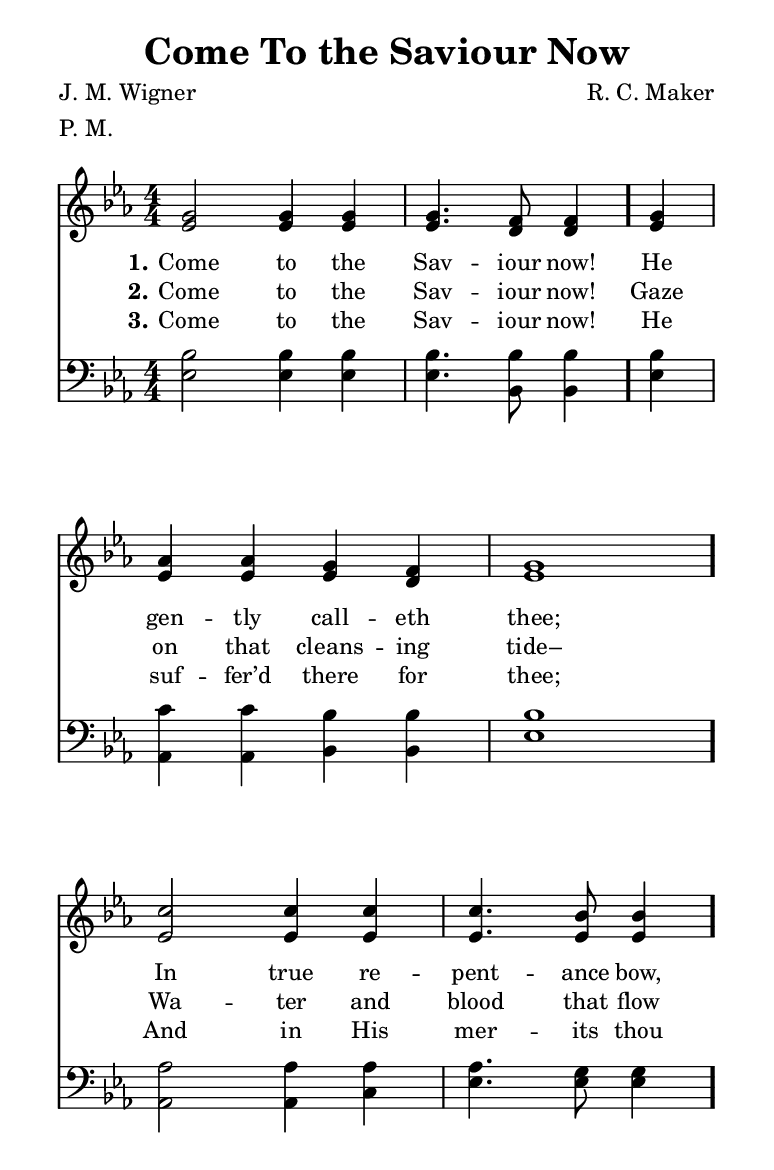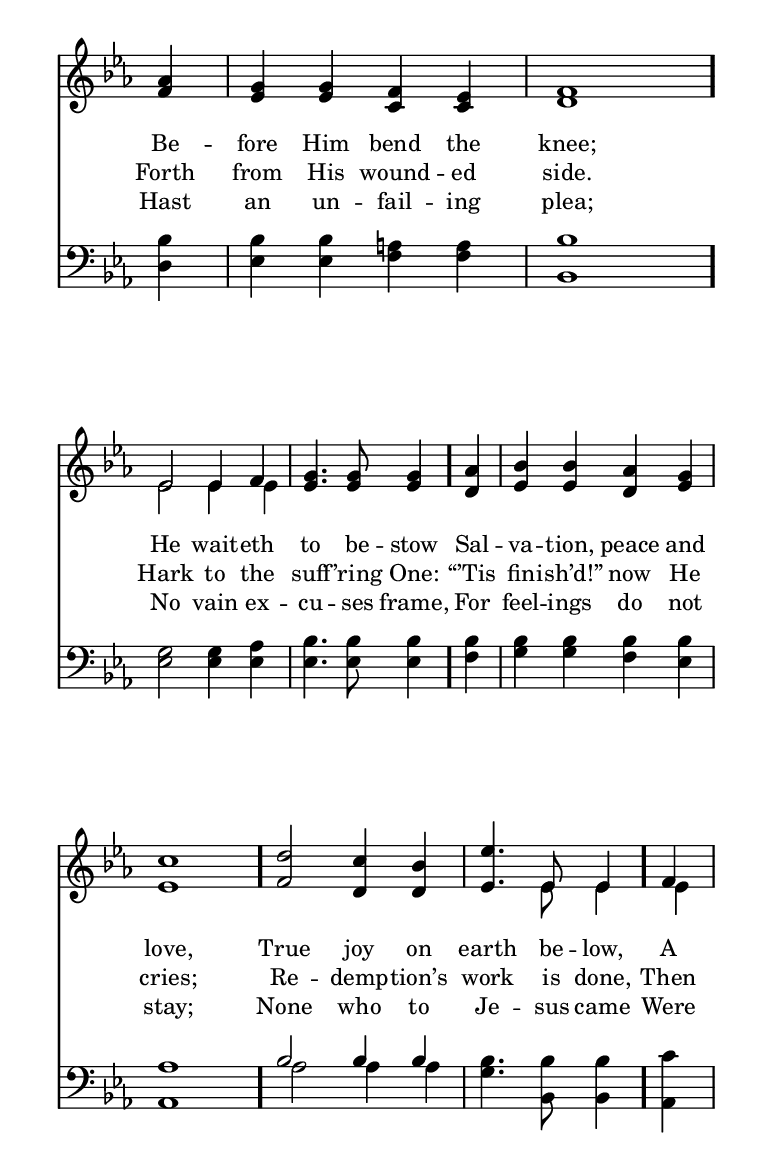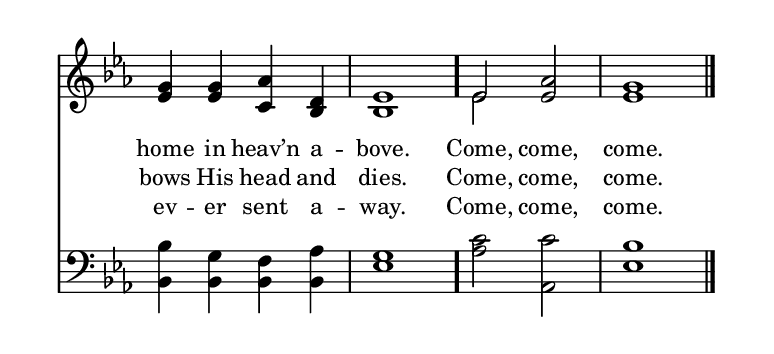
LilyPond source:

\include "common/global.ily"
\paper {
  \include "common/paper.ily"
}

\header{
  %gospel
  hymnnumber = "73"
  title = "Come To the Saviour Now"
  tunename = "Maker"
  meter = "P. M."
  poet = "J. M. Wigner"
  composer = "R. C. Maker"
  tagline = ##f
}

% for fermata in MIDI
ta = { \tempo 4=104 }
tb = { \tempo 4=52  }

patternAA = { c2 c4 c4 | c4. c8 c4 }
patternBA = { c4 | c4 c4 c4 c4 | c1 }
patternCA = { c4 | c4 c4 c4 c4 | c1 }
patternDA = { c2 c2 | c1 }

global = {
  \include "common/overrides.ily"
  \override Staff.TimeSignature.style = #'numbered
  \time 4/4
  \override Score.MetronomeMark.transparent = ##t % hide all fermata changes too
  \ta
  \key ees \major
  \autoBeamOff
}

notesSoprano = {
\global
\relative c'' {

  \changePitch \patternAA { g g g | g f f }
  \changePitch \patternBA { g | aes aes g f | g }
  \changePitch \patternAA { c c c | c bes bes }
  \changePitch \patternBA { aes | g g f ees | f }

  \changePitch \patternAA { ees ees f | g g g }
  \changePitch \patternCA { aes | bes bes aes g | c }
  \changePitch \patternAA { d c bes | ees ees, ees }
  \changePitch \patternCA { f | g g aes d, | ees }
  \changePitch \patternDA { ees aes | g }

  \bar "|."

}
}

notesAlto = {
\global
\relative e' {

  \changePitch \patternAA { ees ees ees | ees d d }
  \changePitch \patternBA { ees | ees ees ees d | ees }
  \changePitch \patternAA { ees ees ees | ees ees ees }
  \changePitch \patternBA { f | ees ees c c | d }

  \changePitch \patternAA { ees ees ees | ees ees ees }
  \changePitch \patternCA { d | ees ees d ees | ees }
  \changePitch \patternAA { f d d | ees ees ees }
  \changePitch \patternCA { ees | ees ees c bes | bes }
  \changePitch \patternDA { ees ees | ees }

}
}

notesTenor = {
\global
\relative a {

  \changePitch \patternAA { bes bes bes | bes bes bes }
  \changePitch \patternBA { bes | c c bes bes | bes }
  \changePitch \patternAA { aes aes aes | aes g g }
  \changePitch \patternBA { bes | bes bes a a | bes }

  \changePitch \patternAA { g g aes | bes bes bes }
  \changePitch \patternCA { bes | bes bes bes bes | aes }
  \changePitch \patternAA { bes bes bes | bes bes bes }
  \changePitch \patternCA { c | bes g f aes | g }
  \changePitch \patternDA { c c | bes }

}
}

notesBass = {
\global
\relative f {

  \changePitch \patternAA { ees ees ees | ees bes bes }
  \changePitch \patternBA { ees | aes, aes bes bes | ees }
  \changePitch \patternAA { aes, aes c | ees ees ees }
  \changePitch \patternBA { d | ees ees f f | bes, }

  \changePitch \patternAA { ees ees ees | ees ees ees }
  \changePitch \patternCA { f | g g f ees | aes, }
  \changePitch \patternAA { aes' aes aes | g bes, bes }
  \changePitch \patternCA { aes | bes bes bes bes | ees }
  \changePitch \patternDA { aes aes, | ees' }

}
}

wordsA = \lyricmode {
\set stanza = "1."

Come to the Sav -- iour now! \bar "."
He gen -- tly call -- eth thee; \bar "." \break
In true re -- pent -- ance bow, \bar "."
Be -- fore Him bend the knee; \bar "." \break
He wait -- eth to be -- stow \bar "."
Sal -- va -- tion, peace and love, \bar "."
True joy on earth be -- low, \bar "."
A home in heav’n a -- bove. \bar "."
Come, come, come. \bar "."

}

wordsB = \lyricmode {
\set stanza = "2."

Come to the Sav -- iour now!
Gaze on that cleans -- ing tide–
Wa -- ter and blood that flow
Forth from His wound -- ed side.
Hark to the suff -- ’ring One:
“’Tis fin -- ish’d!” now He cries;
Re -- demp -- tion’s work is done,
Then bows His head and dies.
Come, come, come.

}

wordsC = \lyricmode {
\set stanza = "3."

Come to the Sav -- iour now!
He suf -- fer’d there for thee;
And in His mer -- its thou
Hast an un -- fail -- ing plea;
No vain ex -- cu -- ses frame,
For feel -- ings do not stay;
None who to Je -- sus came
Were ev -- er sent a -- way.
Come, come, come.

}

\score {
  \context ChoirStaff <<
    \context Staff = upper <<
      \set Staff.autoBeaming = ##f
      \set ChoirStaff.systemStartDelimiter = #'SystemStartBar
      \set ChoirStaff.printPartCombineTexts = ##f
      \partcombine #'(2 . 9) \notesSoprano \notesAlto
      \context NullVoice = sopranos { \voiceOne << \notesSoprano >> }
      \context NullVoice = altos { \voiceTwo << \notesAlto >> }
      \context Lyrics = one   \lyricsto sopranos \wordsA
      \context Lyrics = two   \lyricsto sopranos \wordsB
      \context Lyrics = three \lyricsto sopranos \wordsC
    >>
    \context Staff = men <<
      \set Staff.autoBeaming = ##f
      \clef bass
      \set ChoirStaff.printPartCombineTexts = ##f
      \partcombine #'(2 . 9) \notesTenor \notesBass
      \context NullVoice = tenors { \voiceOne << \notesTenor >> }
      \context NullVoice = basses { \voiceTwo << \notesBass >> }
    >>
  >>
  \layout {
    \include "common/layout.ily"
  }
  \midi{
    \include "common/midi.ily"
  }
}

\version "2.19.49"  % necessary for upgrading to future LilyPond versions.

% vi:set et ts=2 sw=2 ai nocindent syntax=lilypond:
